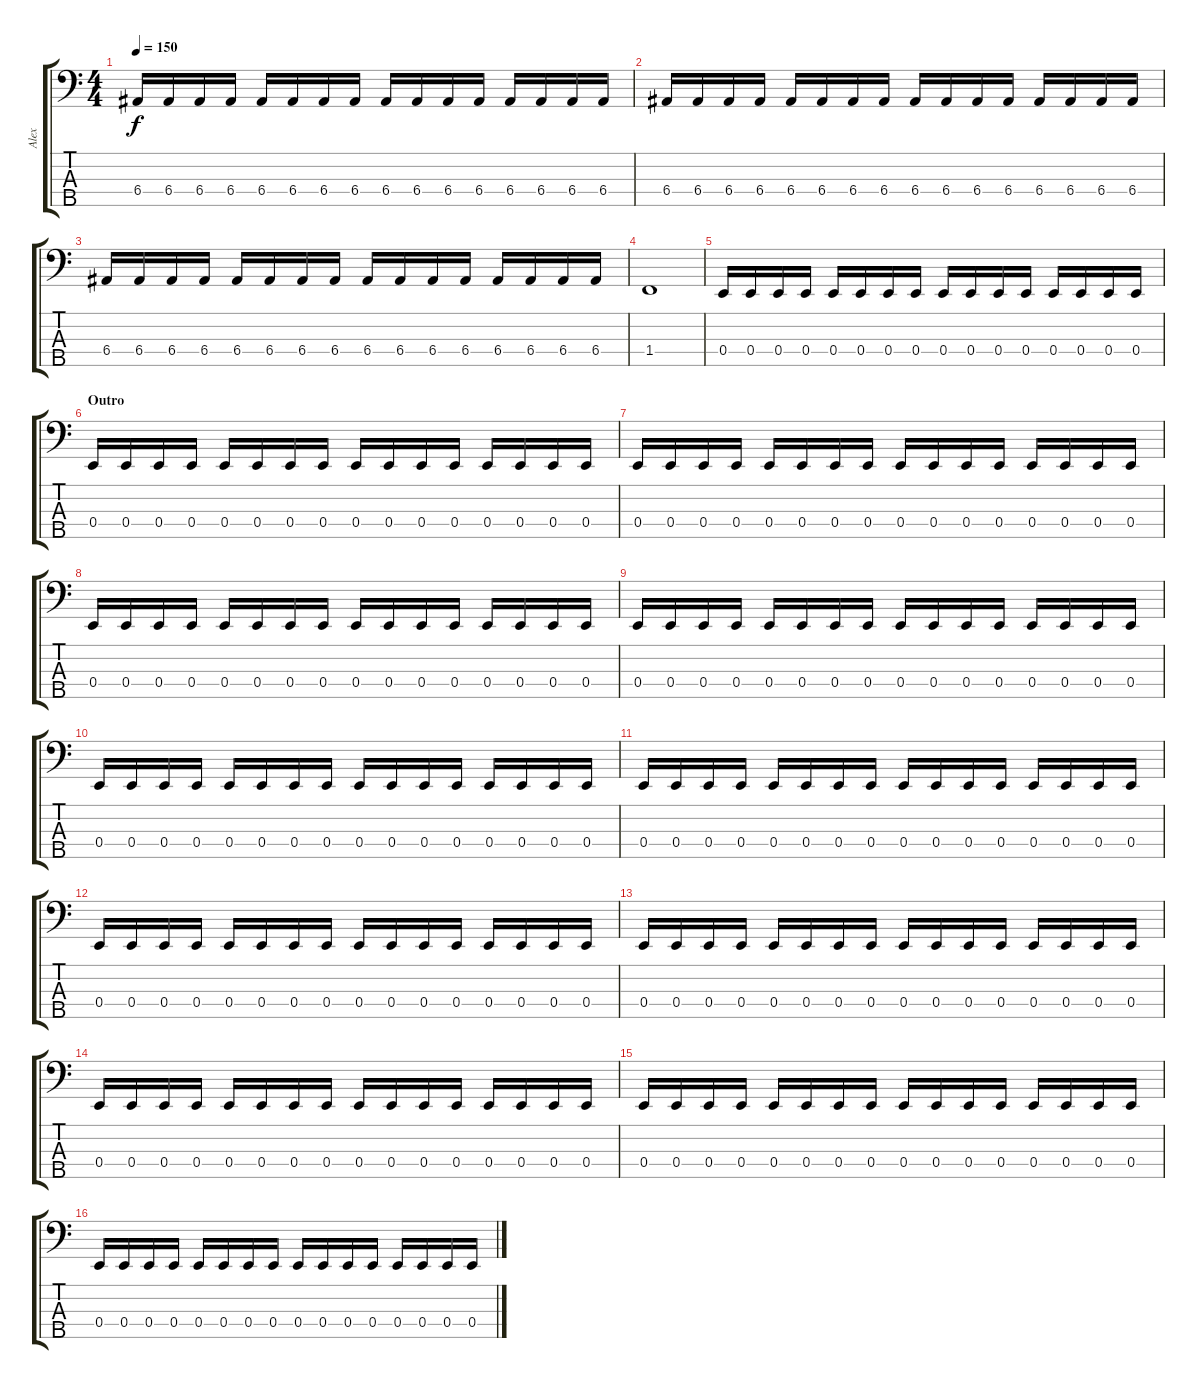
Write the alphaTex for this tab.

\track ("Alex" "Alex") {instrument electricbasspick}
\staff {score tabs}
\tuning (G2 D2 A1 E1 B0) {hide}
\ts (4 4)
\tempo 150
\clef f4
\ks c
6.4.16{dy f} 6.4.16 6.4.16 6.4.16 6.4.16 6.4.16 6.4.16 6.4.16 6.4.16 6.4.16 6.4.16 6.4.16 6.4.16 6.4.16 6.4.16 6.4.16 |
6.4.16 6.4.16 6.4.16 6.4.16 6.4.16 6.4.16 6.4.16 6.4.16 6.4.16 6.4.16 6.4.16 6.4.16 6.4.16 6.4.16 6.4.16 6.4.16 |
6.4.16 6.4.16 6.4.16 6.4.16 6.4.16 6.4.16 6.4.16 6.4.16 6.4.16 6.4.16 6.4.16 6.4.16 6.4.16 6.4.16 6.4.16 6.4.16 |
1.4.1 |
0.4.16 0.4.16 0.4.16 0.4.16 0.4.16 0.4.16 0.4.16 0.4.16 0.4.16 0.4.16 0.4.16 0.4.16 0.4.16 0.4.16 0.4.16 0.4.16 |
\section ("" "Outro")
0.4.16 0.4.16 0.4.16 0.4.16 0.4.16 0.4.16 0.4.16 0.4.16 0.4.16 0.4.16 0.4.16 0.4.16 0.4.16 0.4.16 0.4.16 0.4.16 |
0.4.16 0.4.16 0.4.16 0.4.16 0.4.16 0.4.16 0.4.16 0.4.16 0.4.16 0.4.16 0.4.16 0.4.16 0.4.16 0.4.16 0.4.16 0.4.16 |
0.4.16 0.4.16 0.4.16 0.4.16 0.4.16 0.4.16 0.4.16 0.4.16 0.4.16 0.4.16 0.4.16 0.4.16 0.4.16 0.4.16 0.4.16 0.4.16 |
0.4.16 0.4.16 0.4.16 0.4.16 0.4.16 0.4.16 0.4.16 0.4.16 0.4.16 0.4.16 0.4.16 0.4.16 0.4.16 0.4.16 0.4.16 0.4.16 |
0.4.16 0.4.16 0.4.16 0.4.16 0.4.16 0.4.16 0.4.16 0.4.16 0.4.16 0.4.16 0.4.16 0.4.16 0.4.16 0.4.16 0.4.16 0.4.16 |
0.4.16 0.4.16 0.4.16 0.4.16 0.4.16 0.4.16 0.4.16 0.4.16 0.4.16 0.4.16 0.4.16 0.4.16 0.4.16 0.4.16 0.4.16 0.4.16 |
0.4.16 0.4.16 0.4.16 0.4.16 0.4.16 0.4.16 0.4.16 0.4.16 0.4.16 0.4.16 0.4.16 0.4.16 0.4.16 0.4.16 0.4.16 0.4.16 |
0.4.16 0.4.16 0.4.16 0.4.16 0.4.16 0.4.16 0.4.16 0.4.16 0.4.16 0.4.16 0.4.16 0.4.16 0.4.16 0.4.16 0.4.16 0.4.16 |
0.4.16 0.4.16 0.4.16 0.4.16 0.4.16 0.4.16 0.4.16 0.4.16 0.4.16 0.4.16 0.4.16 0.4.16 0.4.16 0.4.16 0.4.16 0.4.16 |
0.4.16 0.4.16 0.4.16 0.4.16 0.4.16 0.4.16 0.4.16 0.4.16 0.4.16 0.4.16 0.4.16 0.4.16 0.4.16 0.4.16 0.4.16 0.4.16 |
0.4.16 0.4.16 0.4.16 0.4.16 0.4.16 0.4.16 0.4.16 0.4.16 0.4.16 0.4.16 0.4.16 0.4.16 0.4.16 0.4.16 0.4.16 0.4.16
